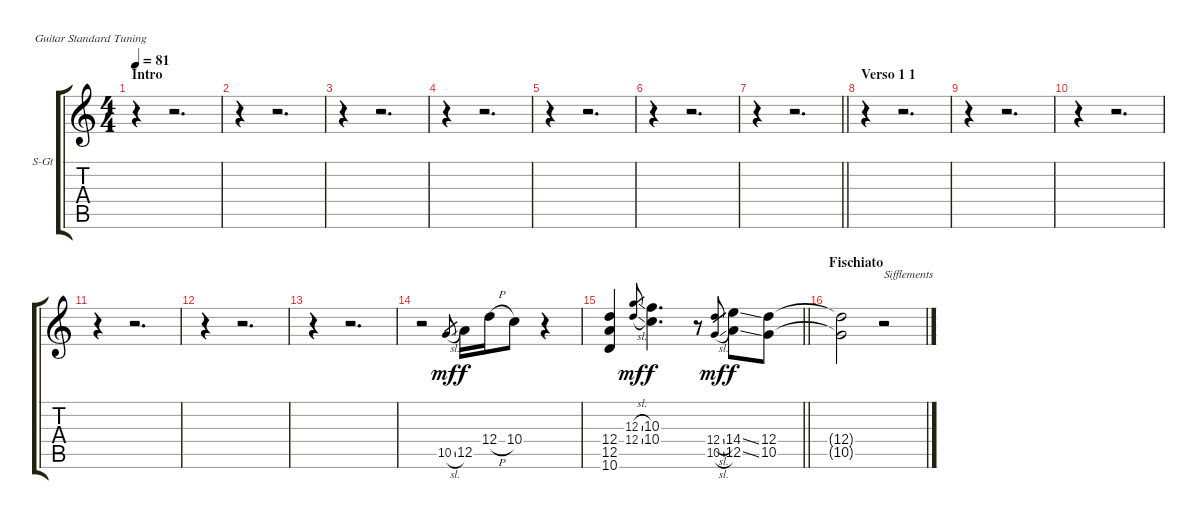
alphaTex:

\bracketExtendMode groupsimilarinstruments
\firstSystemTrackNameOrientation horizontal
\otherSystemsTrackNameOrientation horizontal
\track ("Chitarra Classica Accompagnamento" "S-Gt") {instrument acousticguitarsteel}
\staff {score tabs}
\tuning (E4 B3 G3 D3 A2 E2)
\ts (4 4)
\beaming (8 2 2 2 2)
\section ("" "Intro")
\tempo 81
\clef g2
\ks c
r.4{dy mf instrument acousticguitarsteel} r.2{d} |
r.4 r.2{d} |
r.4 r.2{d} |
r.4 r.2{d} |
r.4 r.2{d} |
r.4 r.2{d} |
\barLineRight lightlight
r.4 r.2{d} |
\section ("" "Verso 1 1")
r.4 r.2{d} |
r.4 r.2{d} |
r.4 r.2{d} |
r.4 r.2{d} |
r.4 r.2{d} |
r.4 r.2{d} |
r.2 10.5{sl}.8{gr} 12.5.16{dy f} 12.4{h}.16 10.4.8 r.4 |
\barLineRight lightlight
(12.4 12.5 10.6).4 (12.3{sl} 12.4{sl}).8{gr dy mf} (10.3 10.4).4{d dy f} r.8 (12.4{sl} 10.5{sl}).8{gr dy mf} (14.4{ss} 12.5{ss}).8{dy f} (12.4 10.5).8 |
\section ("" "Fischiato")
(12.4{t} 10.5{t}).2 r.2{txt "Sifflements"}
